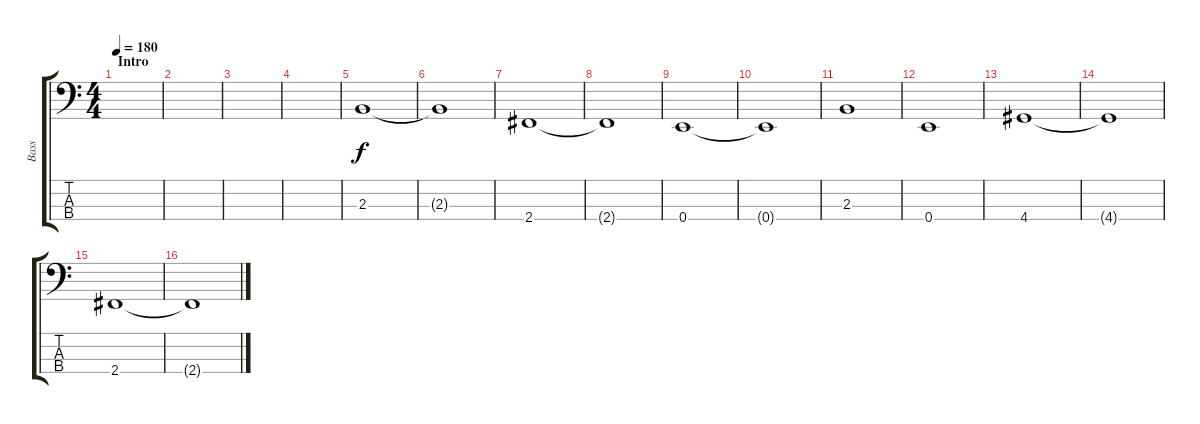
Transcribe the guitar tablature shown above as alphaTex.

\track ("Bass" "Bass") {instrument electricbasspick}
\staff {score tabs}
\tuning (G2 D2 A1 E1) {hide}
\ts (4 4)
\section ("" "Intro")
\tempo 180
\clef f4
\ks c
|
|
|
|
2.3.1 |
2.3{t}.1 |
2.4.1 |
2.4{t}.1 |
0.4.1 |
0.4{t}.1 |
2.3.1 |
0.4.1 |
4.4.1 |
4.4{t}.1 |
2.4.1 |
2.4{t}.1
